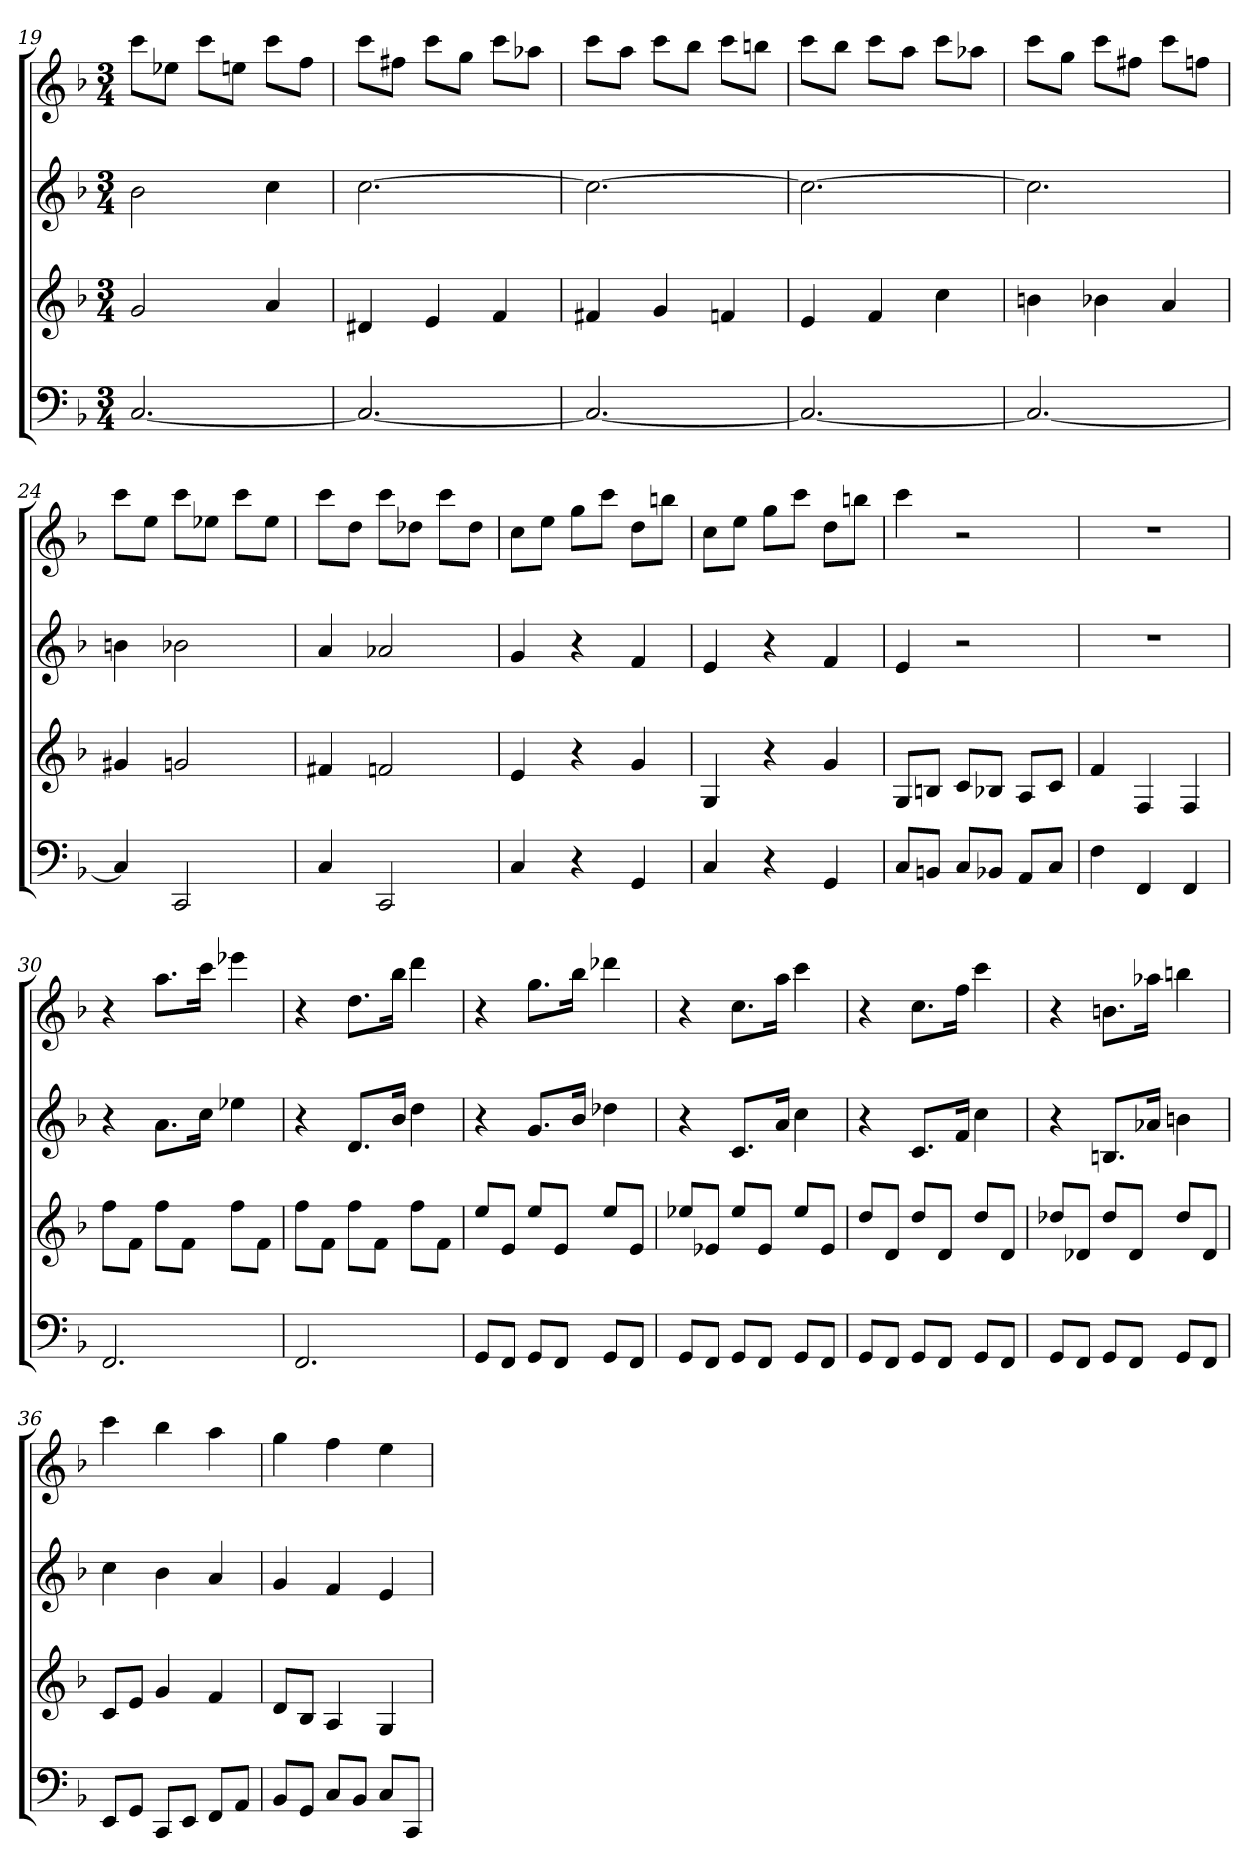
**kern	**kern	**kern	**kern
*part4	*part3	*part2	*part1
*staff4	*staff3	*staff2	*staff1
*k[b-]	*k[b-]	*k[b-]	*k[b-]
*F:	*F:	*F:	*F:
*M3/4	*M3/4	*M3/4	*M3/4
=19	=19	=19	=19
[2.C	2g	2b-	8cccL
.	.	.	8ee-XJ
.	.	.	8cccL
.	.	.	8eenJ
.	4a	4cc	8cccL
.	.	.	8ffJ
=20	=20	=20	=20
2.C_	4d#X	[2.cc	8cccL
.	.	.	8ff#XJ
.	4e	.	8cccL
.	.	.	8ggJ
.	4f	.	8cccL
.	.	.	8aa-XJ
=21	=21	=21	=21
2.C_	4f#X	2.cc_	8cccL
.	.	.	8aaJ
.	4g	.	8cccL
.	.	.	8bb-J
.	4fn	.	8cccL
.	.	.	8bbnJ
=22	=22	=22	=22
2.C_	4e	2.cc_	8cccL
.	.	.	8bb-J
.	4f	.	8cccL
.	.	.	8aaJ
.	4cc	.	8cccL
.	.	.	8aa-XJ
=23	=23	=23	=23
2.C_	4bn	2.cc]	8cccL
.	.	.	8ggJ
.	4b-X	.	8cccL
.	.	.	8ff#XJ
.	4a	.	8cccL
.	.	.	8ffnJ
=24	=24	=24	=24
4C]	4g#X	4bn	8cccL
.	.	.	8eeJ
2CC	2gn	2b-X	8cccL
.	.	.	8ee-XJ
.	.	.	8cccL
.	.	.	8ee-J
=25	=25	=25	=25
4C	4f#X	4a	8cccL
.	.	.	8ddJ
2CC	2fn	2a-X	8cccL
.	.	.	8dd-XJ
.	.	.	8cccL
.	.	.	8dd-J
=26	=26	=26	=26
4C	4e	4g	8ccL
.	.	.	8eeJ
4r	4r	4r	8ggL
.	.	.	8cccJ
4GG	4g	4f	8ddL
.	.	.	8bbnJ
=27	=27	=27	=27
4C	4G	4e	8ccL
.	.	.	8eeJ
4r	4r	4r	8ggL
.	.	.	8cccJ
4GG	4g	4f	8ddL
.	.	.	8bbnJ
=28	=28	=28	=28
8CL	8GL	4e	4ccc
8BBnJ	8BnJ	.	.
8CL	8cL	2r	2r
8BB-XJ	8B-XJ	.	.
8AAL	8AL	.	.
8CJ	8cJ	.	.
=29	=29	=29	=29
4F	4f	2.r	2.r
4FF	4F	.	.
4FF	4F	.	.
=30	=30	=30	=30
2.FF	8ffL	4r	4r
.	8fJ	.	.
.	8ffL	8.aL	8.aaL
.	8fJ	.	.
.	.	16ccJk	16cccJk
.	8ffL	4ee-X	4eee-X
.	8fJ	.	.
=31	=31	=31	=31
2.FF	8ffL	4r	4r
.	8fJ	.	.
.	8ffL	8.dL	8.ddL
.	8fJ	.	.
.	.	16b-Jk	16bb-Jk
.	8ffL	4dd	4ddd
.	8fJ	.	.
=32	=32	=32	=32
8GGL	8eeL	4r	4r
8FFJ	8eJ	.	.
8GGL	8eeL	8.gL	8.ggL
8FFJ	8eJ	.	.
.	.	16b-Jk	16bb-Jk
8GGL	8eeL	4dd-X	4ddd-X
8FFJ	8eJ	.	.
=33	=33	=33	=33
8GGL	8ee-XL	4r	4r
8FFJ	8e-XJ	.	.
8GGL	8ee-L	8.cL	8.ccL
8FFJ	8e-J	.	.
.	.	16aJk	16aaJk
8GGL	8ee-L	4cc	4ccc
8FFJ	8e-J	.	.
=34	=34	=34	=34
8GGL	8ddL	4r	4r
8FFJ	8dJ	.	.
8GGL	8ddL	8.cL	8.ccL
8FFJ	8dJ	.	.
.	.	16fJk	16ffJk
8GGL	8ddL	4cc	4ccc
8FFJ	8dJ	.	.
=35	=35	=35	=35
8GGL	8dd-XL	4r	4r
8FFJ	8d-XJ	.	.
8GGL	8dd-L	8.BnL	8.bnL
8FFJ	8d-J	.	.
.	.	16a-XJk	16aa-XJk
8GGL	8dd-L	4bn	4bbn
8FFJ	8d-J	.	.
=36	=36	=36	=36
8EEL	8cL	4cc	4ccc
8GGJ	8eJ	.	.
8CCL	4g	4b-	4bb-
8EEJ	.	.	.
8FFL	4f	4a	4aa
8AAJ	.	.	.
=37	=37	=37	=37
8BB-L	8dL	4g	4gg
8GGJ	8B-J	.	.
8CL	4A	4f	4ff
8BB-J	.	.	.
8CL	4G	4e	4ee
8CCJ	.	.	.
=	=	=	=
*-	*-	*-	*-
